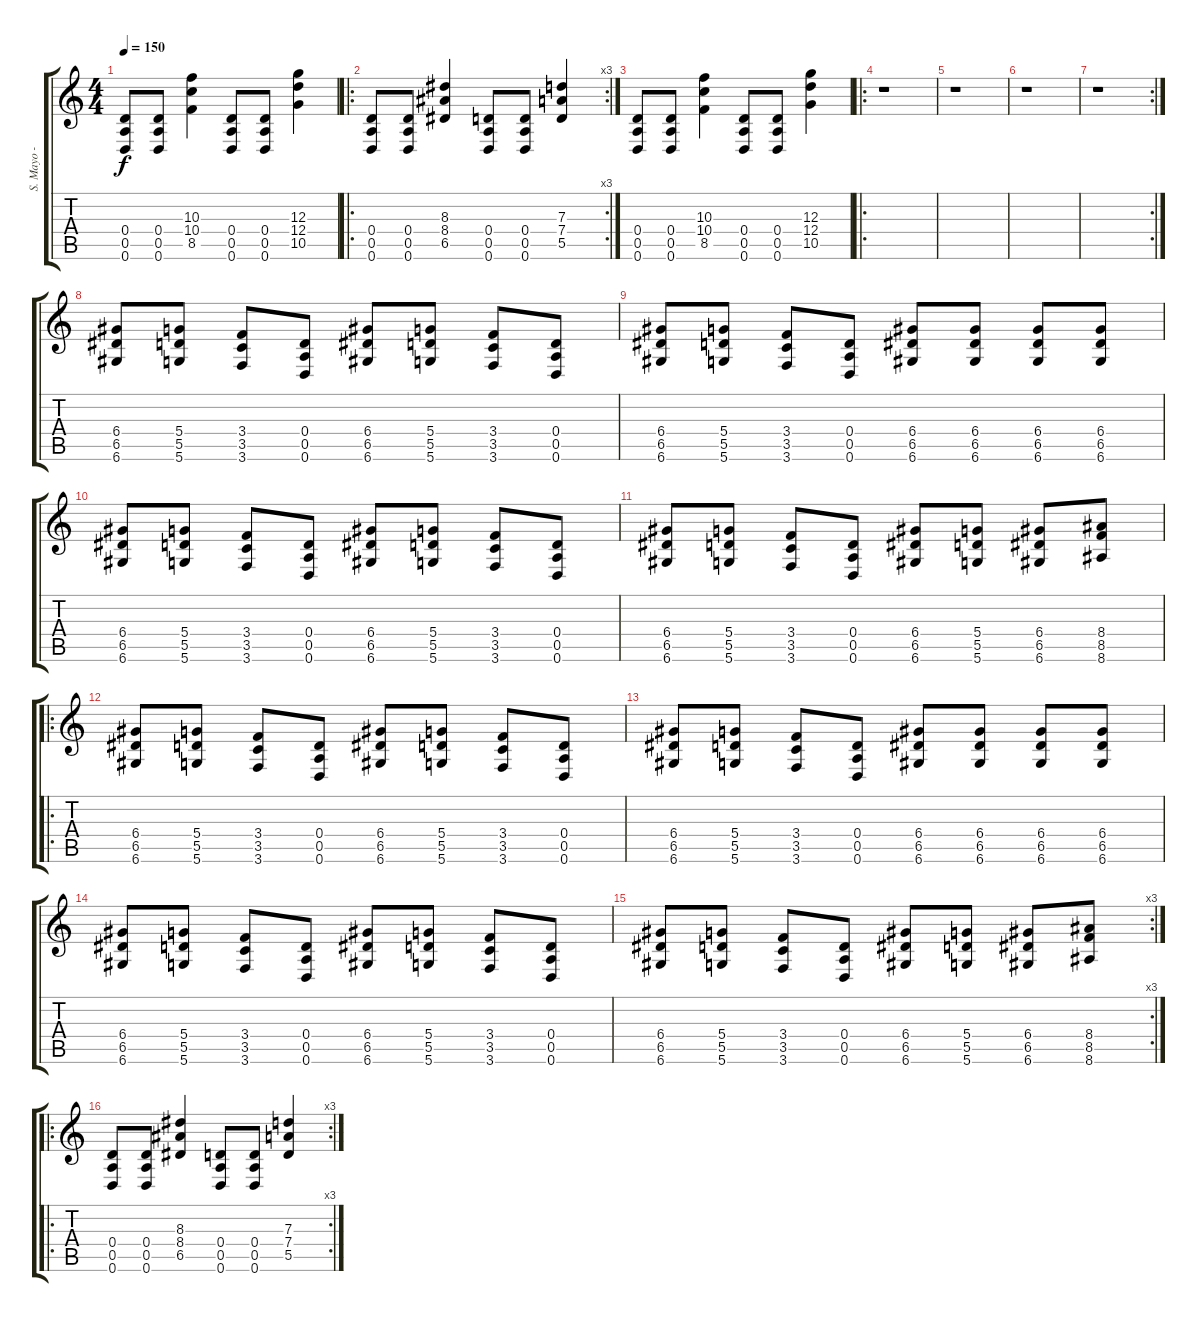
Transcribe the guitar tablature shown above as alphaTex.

\track ("S. Mayo - Guitar (Drop D)" "S. Mayo - ") {instrument overdrivenguitar}
\staff {score tabs}
\tuning (E4 B3 G3 D3 A2 D2) {hide}
\ts (4 4)
\tempo 150
\clef g2
\ks c
(0.4 0.5 0.6).8{dy f} (0.4 0.5 0.6).8 (10.3 10.4 8.5).4 (0.4 0.5 0.6).8 (0.4 0.5 0.6).8 (12.3 12.4 10.5).4 |
\ro
\rc 3
(0.4 0.5 0.6).8 (0.4 0.5 0.6).8 (8.3 8.4 6.5).4 (0.4 0.5 0.6).8 (0.4 0.5 0.6).8 (7.3 7.4 5.5).4 |
(0.4 0.5 0.6).8 (0.4 0.5 0.6).8 (10.3 10.4 8.5).4 (0.4 0.5 0.6).8 (0.4 0.5 0.6).8 (12.3 12.4 10.5).4 |
\ro
r.1 |
r.1 |
r.1 |
\rc 2
r.1 |
(6.4 6.5 6.6).8 (5.4 5.5 5.6).8 (3.4 3.5 3.6).8 (0.4 0.5 0.6).8 (6.4 6.5 6.6).8 (5.4 5.5 5.6).8 (3.4 3.5 3.6).8 (0.4 0.5 0.6).8 |
(6.4 6.5 6.6).8 (5.4 5.5 5.6).8 (3.4 3.5 3.6).8 (0.4 0.5 0.6).8 (6.4 6.5 6.6).8 (6.4 6.5 6.6).8 (6.4 6.5 6.6).8 (6.4 6.5 6.6).8 |
(6.4 6.5 6.6).8 (5.4 5.5 5.6).8 (3.4 3.5 3.6).8 (0.4 0.5 0.6).8 (6.4 6.5 6.6).8 (5.4 5.5 5.6).8 (3.4 3.5 3.6).8 (0.4 0.5 0.6).8 |
(6.4 6.5 6.6).8 (5.4 5.5 5.6).8 (3.4 3.5 3.6).8 (0.4 0.5 0.6).8 (6.4 6.5 6.6).8 (5.4 5.5 5.6).8 (6.4 6.5 6.6).8 (8.4 8.5 8.6).8 |
\ro
(6.4 6.5 6.6).8 (5.4 5.5 5.6).8 (3.4 3.5 3.6).8 (0.4 0.5 0.6).8 (6.4 6.5 6.6).8 (5.4 5.5 5.6).8 (3.4 3.5 3.6).8 (0.4 0.5 0.6).8 |
(6.4 6.5 6.6).8 (5.4 5.5 5.6).8 (3.4 3.5 3.6).8 (0.4 0.5 0.6).8 (6.4 6.5 6.6).8 (6.4 6.5 6.6).8 (6.4 6.5 6.6).8 (6.4 6.5 6.6).8 |
(6.4 6.5 6.6).8 (5.4 5.5 5.6).8 (3.4 3.5 3.6).8 (0.4 0.5 0.6).8 (6.4 6.5 6.6).8 (5.4 5.5 5.6).8 (3.4 3.5 3.6).8 (0.4 0.5 0.6).8 |
\rc 3
(6.4 6.5 6.6).8 (5.4 5.5 5.6).8 (3.4 3.5 3.6).8 (0.4 0.5 0.6).8 (6.4 6.5 6.6).8 (5.4 5.5 5.6).8 (6.4 6.5 6.6).8 (8.4 8.5 8.6).8 |
\ro
\rc 3
(0.4 0.5 0.6).8 (0.4 0.5 0.6).8 (8.3 8.4 6.5).4 (0.4 0.5 0.6).8 (0.4 0.5 0.6).8 (7.3 7.4 5.5).4
